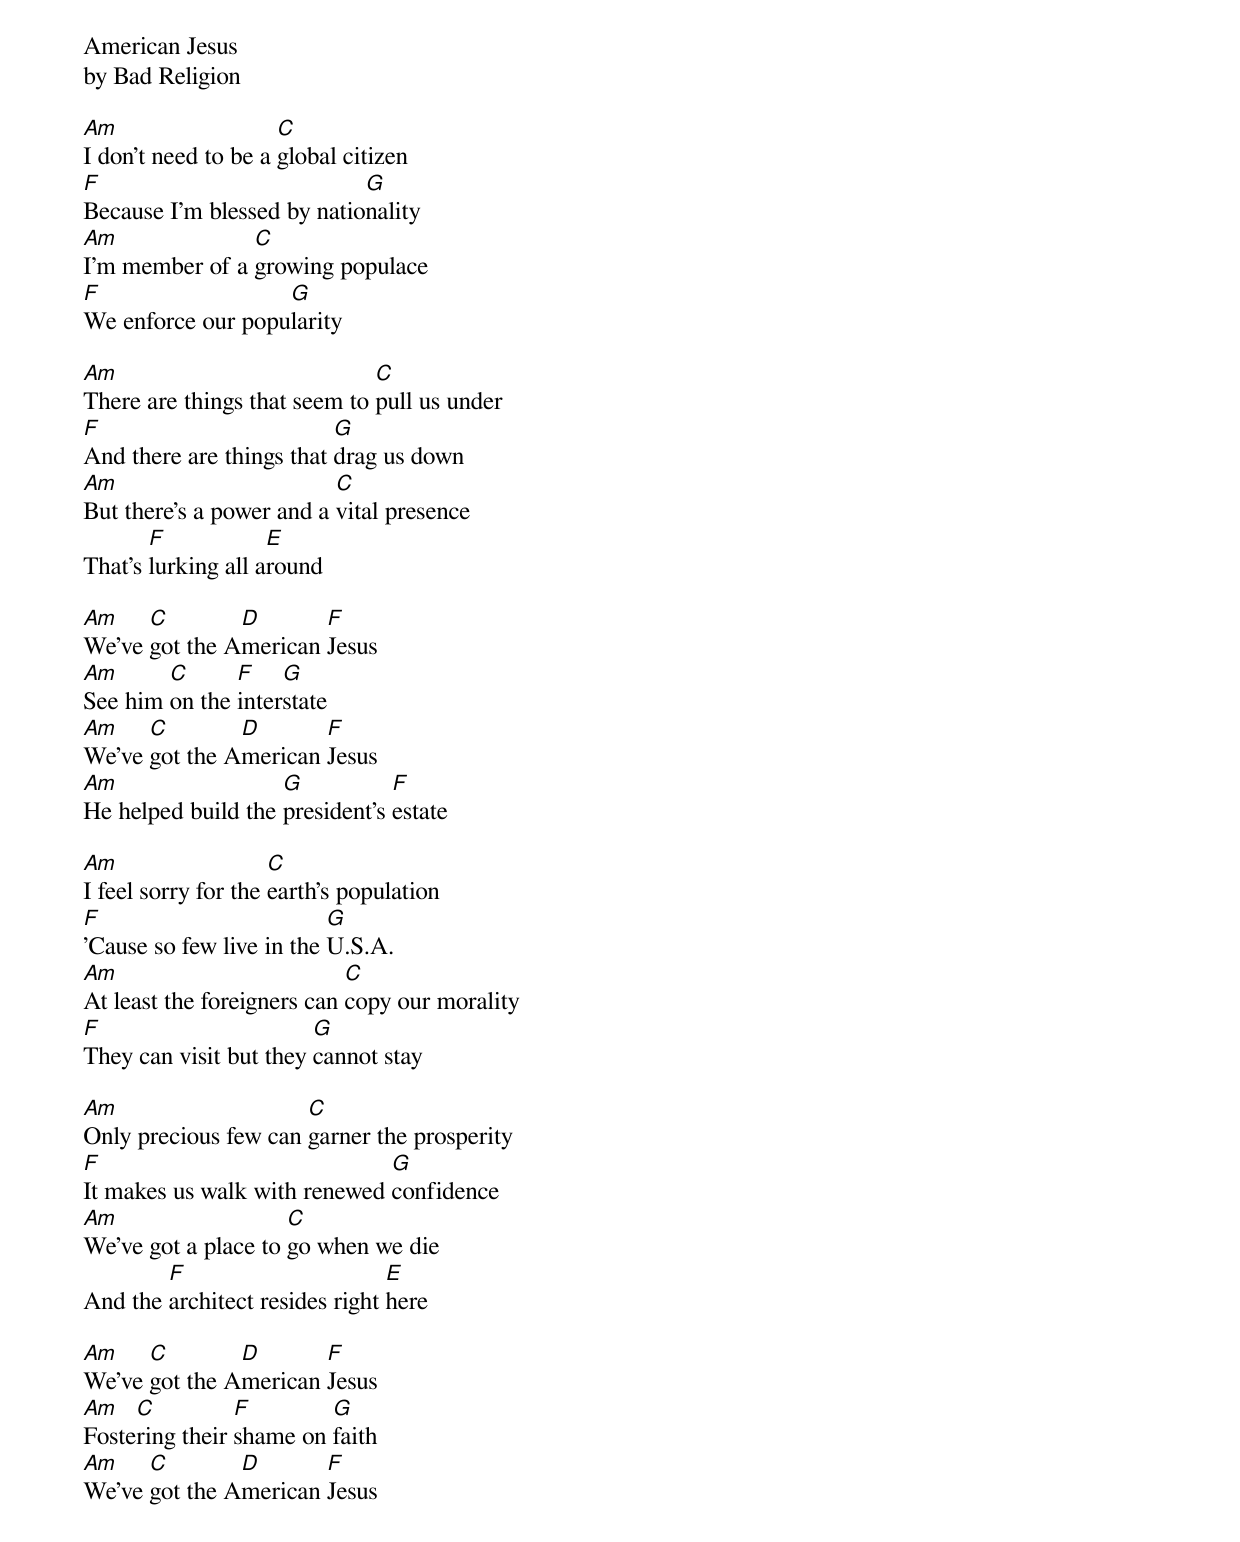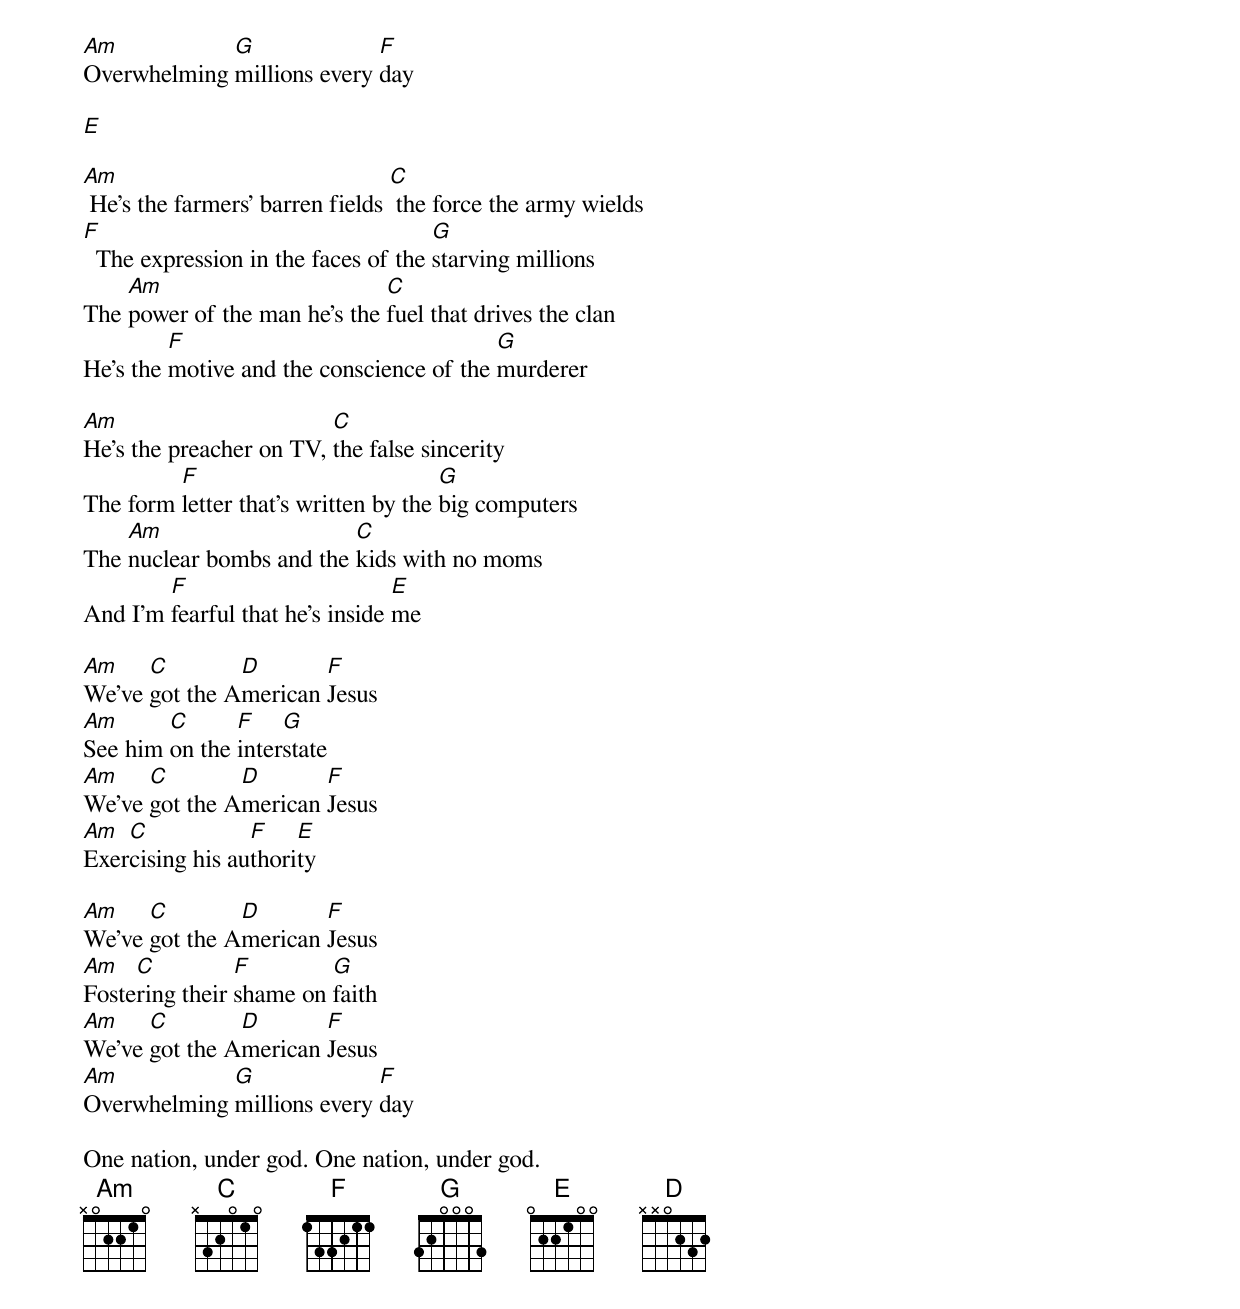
American Jesus
by Bad Religion

[Am]I don't need to be a [C]global citizen
[F]Because I'm blessed by natio[G]nality
[Am]I'm member of a [C]growing populace
[F]We enforce our popu[G]larity

[Am]There are things that seem to [C]pull us under
[F]And there are things that [G]drag us down
[Am]But there's a power and a [C]vital presence
That's [F]lurking all a[E]round

[Am]We've [C]got the A[D]merican [F]Jesus
[Am]See him [C]on the [F]inter[G]state
[Am]We've [C]got the A[D]merican [F]Jesus
[Am]He helped build the [G]president's [F]estate

[Am]I feel sorry for the [C]earth's population
[F]'Cause so few live in the [G]U.S.A.
[Am]At least the foreigners can [C]copy our morality
[F]They can visit but they [G]cannot stay

[Am]Only precious few can [C]garner the prosperity
[F]It makes us walk with renewed [G]confidence
[Am]We've got a place to [C]go when we die
And the [F]architect resides right [E]here

[Am]We've [C]got the A[D]merican [F]Jesus
[Am]Foste[C]ring their [F]shame on [G]faith
[Am]We've [C]got the A[D]merican [F]Jesus
[Am]Overwhelming [G]millions every [F]day

[E]

[Am] He's the farmers' barren fields [C] the force the army wields
[F]  The expression in the faces of the [G]starving millions
The [Am]power of the man he's the [C]fuel that drives the clan
He's the [F]motive and the conscience of the [G]murderer

[Am]He's the preacher on TV, [C]the false sincerity
The form [F]letter that's written by the [G]big computers
The [Am]nuclear bombs and the [C]kids with no moms
And I'm [F]fearful that he's inside [E]me

[Am]We've [C]got the A[D]merican [F]Jesus
[Am]See him [C]on the [F]inter[G]state
[Am]We've [C]got the A[D]merican [F]Jesus
[Am]Exer[C]cising his au[F]thori[E]ty

[Am]We've [C]got the A[D]merican [F]Jesus
[Am]Foste[C]ring their [F]shame on [G]faith
[Am]We've [C]got the A[D]merican [F]Jesus
[Am]Overwhelming [G]millions every [F]day

One nation, under god. One nation, under god.
